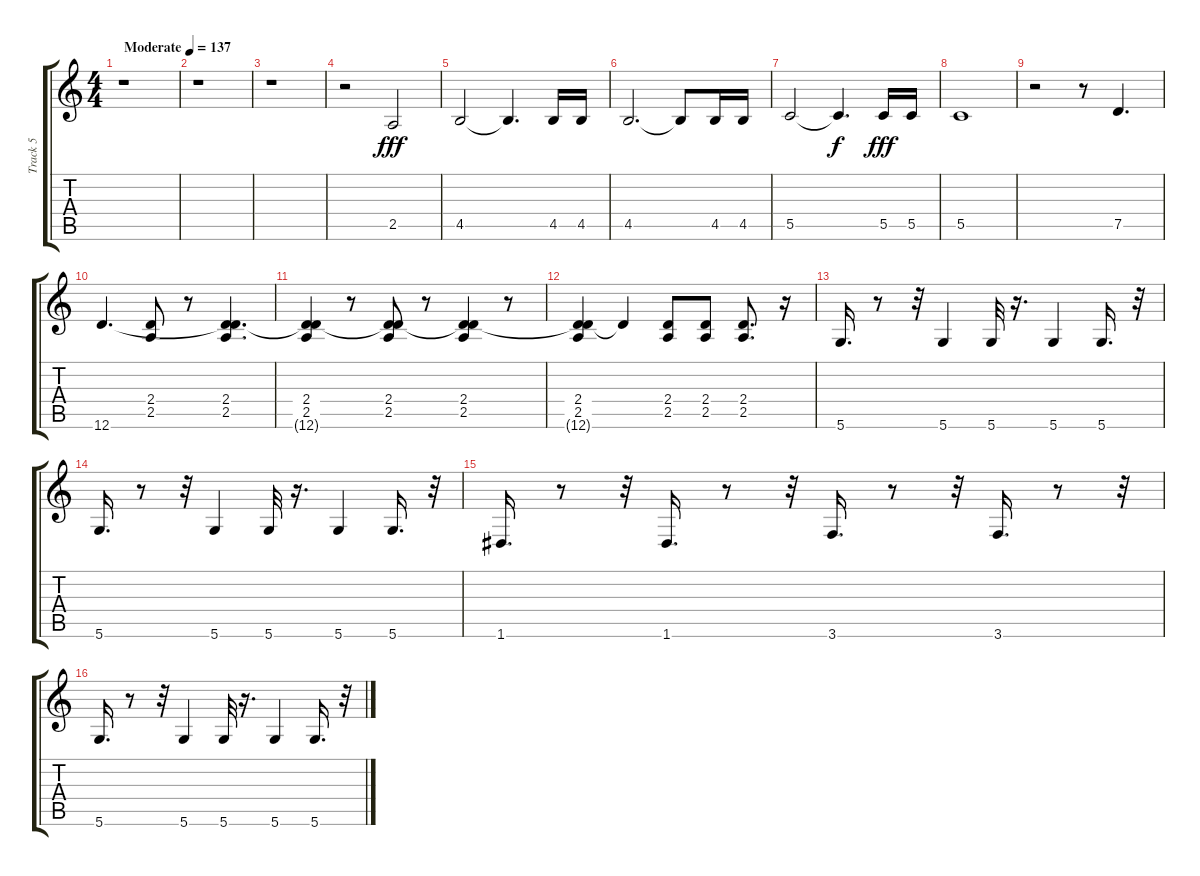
\track ("Track 5" "Track 5") {instrument distortionguitar}
\staff {score tabs}
\tuning (D4 A3 F3 C3 G2 D2) {hide}
\ts (4 4)
\tempo (137 "Moderate")
\clef g2
\ks c
r.1{dy fff instrument distortionguitar} |
r.1 |
r.1 |
r.2 2.5.2 |
4.5.2 4.5{t}.4{d} 4.5.16 4.5.16 |
4.5.2{d} 4.5{t}.8 4.5.16 4.5.16 |
5.5.2 5.5{t}.4{d dy f} 5.5.16{dy fff} 5.5.16 |
5.5.1 |
r.2 r.8 7.5.4{d} |
12.6.4{d} (2.4 2.5).8 r.8 (2.4 2.5 12.6{t}).4{d} |
(2.4 2.5 12.6{t}).4 r.8 (2.4 2.5 12.6{t}).8 r.8 (2.4 2.5 12.6{t}).4 r.8 |
(2.4 2.5 12.6{t}).4 12.6{t}.4 (2.4 2.5).8 (2.4 2.5).8 (2.4 2.5).8{d} r.16 |
5.6.16{d} r.8 r.32 5.6.4 5.6.32 r.16{d} 5.6.4 5.6.16{d} r.32 |
5.6.16{d} r.8 r.32 5.6.4 5.6.32 r.16{d} 5.6.4 5.6.16{d} r.32 |
1.6.16{d} r.8 r.32 1.6.16{d} r.8 r.32 3.6.16{d} r.8 r.32 3.6.16{d} r.8 r.32 |
5.6.16{d} r.8 r.32 5.6.4 5.6.32 r.16{d} 5.6.4 5.6.16{d} r.32
